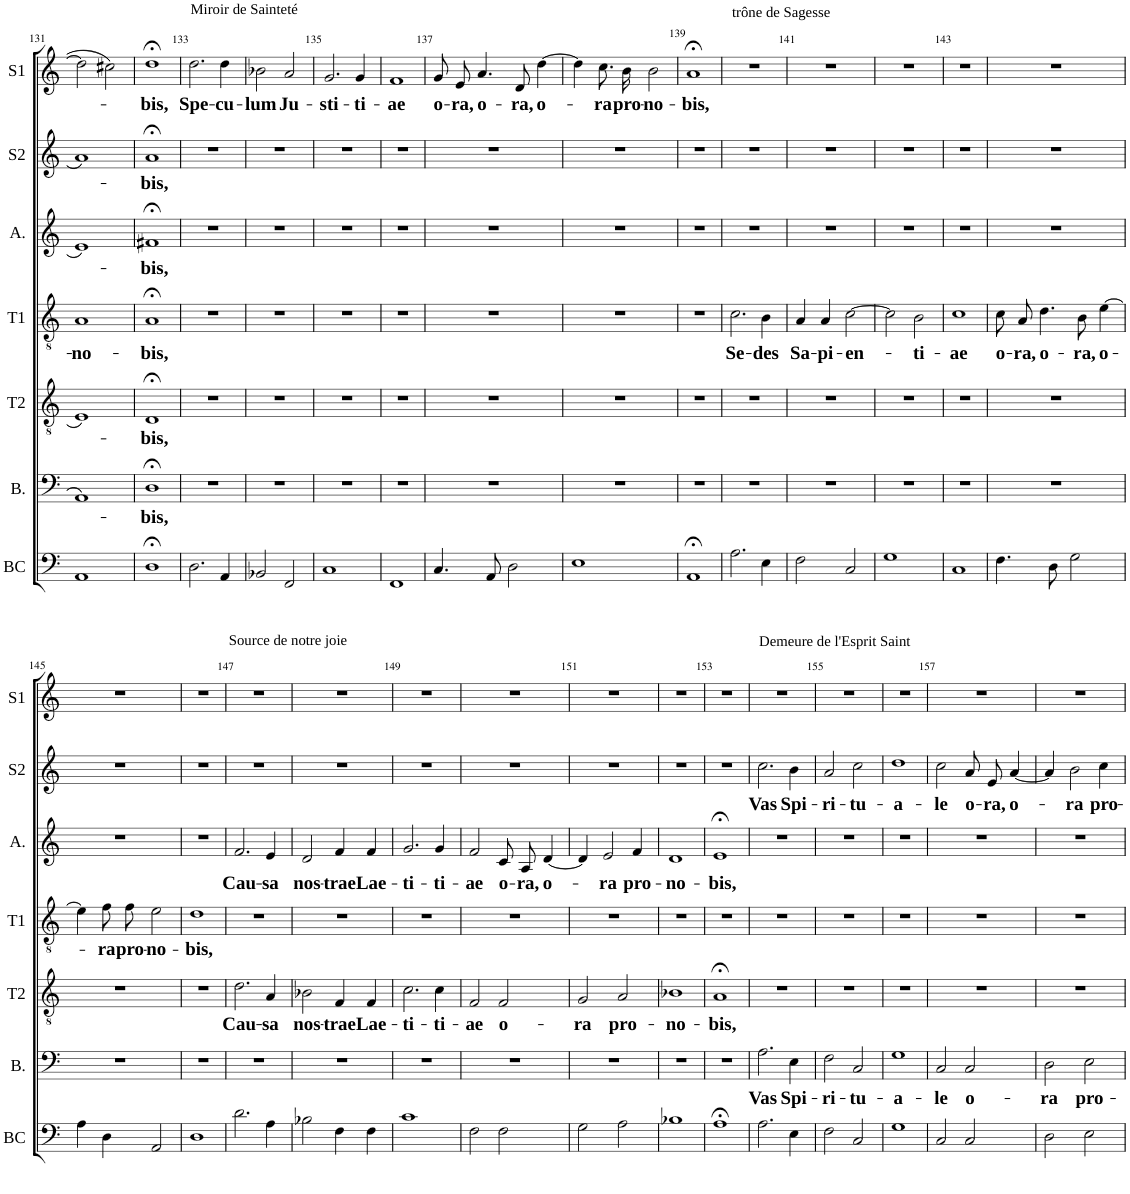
**kern	**kern	**text	**kern	**text	**kern	**text	**kern	**text	**kern	**text	**kern	**text
*part7	*part6	*part6	*part5	*part5	*part4	*part4	*part3	*part3	*part2	*part2	*part1	*part1
*staff7	*staff6	*staff6	*staff5	*staff5	*staff4	*staff4	*staff3	*staff3	*staff2	*staff2	*staff1	*staff1
*I"Continuo	*I"Bass	*	*I"Tenor 2	*	*I"Tenor 1	*	*I"Alto	*	*I"Soprano 2	*	*I"Soprano 1	*
*	*I'B.	*	*I'T2	*	*I'T1	*	*I'A.	*	*I'S2	*	*I'S1	*
!!LO:PB:g=z
*clefF4	*clefF4	*	*clefGv2	*	*clefGv2	*	*clefG2	*	*clefG2	*	*clefG2	*
*k[]	*k[]	*	*k[]	*	*k[]	*	*k[]	*	*k[]	*	*k[]	*
*M4/4	*M4/4	*	*M4/4	*	*M4/4	*	*M4/4	*	*M4/4	*	*M4/4	*
*met(c|)	*met(c|)	*	*met(c|)	*	*met(c|)	*	*met(c|)	*	*met(c|)	*	*met(c|)	*
=131	=131	=131	=131	=131	=131	=131	=131	=131	=131	=131	=131	=131
!	!	!	!	!	!	!LO:LY:b	!	!	!	!	!	!
1AA	1AA	.	1E	.	1A	-no-	1e	.	1a	.	2dd\]	.
.	.	.	.	.	.	.	.	.	.	.	2cc#X\	.
=132	=132	=132	=132	=132	=132	=132	=132	=132	=132	=132	=132	=132
!	!	!LO:LY:b	!	!LO:LY:b	!	!LO:LY:b	!	!LO:LY:b	!	!LO:LY:b	!	!LO:LY:b
1D;<	1D;<	-bis,	1D;<	-bis,	1A;<	-bis,	1f#X;<	-bis,	1a;<	-bis,	1dd;<	-bis,
=133	=133	=133	=133	=133	=133	=133	=133	=133	=133	=133	=133	=133
!	!	!	!	!	!	!	!	!	!	!	!LO:TX:a:t=Miroir de Sainteté	!
!	!	!	!	!	!	!	!	!	!	!	!	!LO:LY:b
2.D\	1r	.	1r	.	1r	.	1r	.	1r	.	2.dd\	Spe-
!	!	!	!	!	!	!	!	!	!	!	!	!LO:LY:b
4AA/	.	.	.	.	.	.	.	.	.	.	4dd\	-cu-
=134	=134	=134	=134	=134	=134	=134	=134	=134	=134	=134	=134	=134
!	!	!	!	!	!	!	!	!	!	!	!	!LO:LY:b
2BB-X/	1r	.	1r	.	1r	.	1r	.	1r	.	2b-X\	-lum
!	!	!	!	!	!	!	!	!	!	!	!	!LO:LY:b
2FF/	.	.	.	.	.	.	.	.	.	.	2a/	Ju-
=135	=135	=135	=135	=135	=135	=135	=135	=135	=135	=135	=135	=135
!	!	!	!	!	!	!	!	!	!	!	!	!LO:LY:b
1C	1r	.	1r	.	1r	.	1r	.	1r	.	2.g/	-sti-
!	!	!	!	!	!	!	!	!	!	!	!	!LO:LY:b
.	.	.	.	.	.	.	.	.	.	.	4g/	-ti-
=136	=136	=136	=136	=136	=136	=136	=136	=136	=136	=136	=136	=136
!	!	!	!	!	!	!	!	!	!	!	!	!LO:LY:b
1FF	1r	.	1r	.	1r	.	1r	.	1r	.	1f	-ae
=137	=137	=137	=137	=137	=137	=137	=137	=137	=137	=137	=137	=137
!	!	!	!	!	!	!	!	!	!	!	!	!LO:LY:b
4.C/	1r	.	1r	.	1r	.	1r	.	1r	.	8g/L	o-
!	!	!	!	!	!	!	!	!	!	!	!	!LO:LY:b
.	.	.	.	.	.	.	.	.	.	.	8e/J	-ra,
!	!	!	!	!	!	!	!	!	!	!	!	!LO:LY:b
.	.	.	.	.	.	.	.	.	.	.	4.a/	o-
8AA/	.	.	.	.	.	.	.	.	.	.	.	.
2D\	.	.	.	.	.	.	.	.	.	.	.	.
!	!	!	!	!	!	!	!	!	!	!	!	!LO:LY:b
.	.	.	.	.	.	.	.	.	.	.	8d/	-ra,
!	!	!	!	!	!	!	!	!	!	!	!	!LO:LY:b
.	.	.	.	.	.	.	.	.	.	.	[4dd\	o-
=138	=138	=138	=138	=138	=138	=138	=138	=138	=138	=138	=138	=138
1E	1r	.	1r	.	1r	.	1r	.	1r	.	4dd\]	.
!	!	!	!	!	!	!	!	!	!	!	!	!LO:LY:b
.	.	.	.	.	.	.	.	.	.	.	8.cc\L	-ra
!	!	!	!	!	!	!	!	!	!	!	!	!LO:LY:b
.	.	.	.	.	.	.	.	.	.	.	16b\Jk	pro-
!	!	!	!	!	!	!	!	!	!	!	!	!LO:LY:b
.	.	.	.	.	.	.	.	.	.	.	2b\	-no-
=139	=139	=139	=139	=139	=139	=139	=139	=139	=139	=139	=139	=139
!	!	!	!	!	!	!	!	!	!	!	!	!LO:LY:b
1AA;<	1r	.	1r	.	1r	.	1r	.	1r	.	1a;<	-bis,
=140	=140	=140	=140	=140	=140	=140	=140	=140	=140	=140	=140	=140
!	!	!	!	!	!	!	!	!	!	!	!LO:TX:a:t=trône de Sagesse	!
!	!	!	!	!	!	!LO:LY:b	!	!	!	!	!	!
2.A\	1r	.	1r	.	2.c\	Se-	1r	.	1r	.	1r	.
!	!	!	!	!	!	!LO:LY:b	!	!	!	!	!	!
4E\	.	.	.	.	4B\	-des	.	.	.	.	.	.
=141	=141	=141	=141	=141	=141	=141	=141	=141	=141	=141	=141	=141
!	!	!	!	!	!	!LO:LY:b	!	!	!	!	!	!
2F\	1r	.	1r	.	4A/	Sa-	1r	.	1r	.	1r	.
!	!	!	!	!	!	!LO:LY:b	!	!	!	!	!	!
.	.	.	.	.	4A/	-pi-	.	.	.	.	.	.
!	!	!	!	!	!	!LO:LY:b	!	!	!	!	!	!
2C/	.	.	.	.	[2c\	-en-	.	.	.	.	.	.
=142	=142	=142	=142	=142	=142	=142	=142	=142	=142	=142	=142	=142
1G	1r	.	1r	.	2c\]	.	1r	.	1r	.	1r	.
!	!	!	!	!	!	!LO:LY:b	!	!	!	!	!	!
.	.	.	.	.	2B\	-ti-	.	.	.	.	.	.
=143	=143	=143	=143	=143	=143	=143	=143	=143	=143	=143	=143	=143
!	!	!	!	!	!	!LO:LY:b	!	!	!	!	!	!
1C	1r	.	1r	.	1c	-ae	1r	.	1r	.	1r	.
=144	=144	=144	=144	=144	=144	=144	=144	=144	=144	=144	=144	=144
!	!	!	!	!	!	!LO:LY:b	!	!	!	!	!	!
4.F\	1r	.	1r	.	8c\L	o-	1r	.	1r	.	1r	.
!	!	!	!	!	!	!LO:LY:b	!	!	!	!	!	!
.	.	.	.	.	8A\J	-ra,	.	.	.	.	.	.
!	!	!	!	!	!	!LO:LY:b	!	!	!	!	!	!
.	.	.	.	.	4.d\	o-	.	.	.	.	.	.
8D\	.	.	.	.	.	.	.	.	.	.	.	.
2G\	.	.	.	.	.	.	.	.	.	.	.	.
!	!	!	!	!	!	!LO:LY:b	!	!	!	!	!	!
.	.	.	.	.	8B\	-ra,	.	.	.	.	.	.
!	!	!	!	!	!	!LO:LY:b	!	!	!	!	!	!
.	.	.	.	.	[4e\	o-	.	.	.	.	.	.
!!LO:LB:g=z
=145	=145	=145	=145	=145	=145	=145	=145	=145	=145	=145	=145	=145
4A\	1r	.	1r	.	4e\]	.	1r	.	1r	.	1r	.
!	!	!	!	!	!	!LO:LY:b	!	!	!	!	!	!
4D\	.	.	.	.	8f\L	-ra	.	.	.	.	.	.
!	!	!	!	!	!	!LO:LY:b	!	!	!	!	!	!
.	.	.	.	.	8f\J	pro-	.	.	.	.	.	.
!	!	!	!	!	!	!LO:LY:b	!	!	!	!	!	!
2AA/	.	.	.	.	2e\	-no-	.	.	.	.	.	.
=146	=146	=146	=146	=146	=146	=146	=146	=146	=146	=146	=146	=146
!	!	!	!	!	!	!LO:LY:b	!	!	!	!	!	!
1D	1r	.	1r	.	1d	-bis,	1r	.	1r	.	1r	.
=147	=147	=147	=147	=147	=147	=147	=147	=147	=147	=147	=147	=147
!	!	!	!	!	!	!	!	!	!	!	!LO:TX:a:t=Source de notre joie	!
!	!	!	!	!LO:LY:b	!	!	!	!LO:LY:b	!	!	!	!
2.d\	1r	.	2.d\	Cau-	1r	.	2.f/	Cau-	1r	.	1r	.
!	!	!	!	!LO:LY:b	!	!	!	!LO:LY:b	!	!	!	!
4A\	.	.	4A/	-sa	.	.	4e/	-sa	.	.	.	.
=148	=148	=148	=148	=148	=148	=148	=148	=148	=148	=148	=148	=148
!	!	!	!	!LO:LY:b	!	!	!	!LO:LY:b	!	!	!	!
2B-X\	1r	.	2B-X\	nos-	1r	.	2d/	nos-	1r	.	1r	.
!	!	!	!	!LO:LY:b	!	!	!	!LO:LY:b	!	!	!	!
4F\	.	.	4F/	-trae	.	.	4f/	-trae	.	.	.	.
!	!	!	!	!LO:LY:b	!	!	!	!LO:LY:b	!	!	!	!
4F\	.	.	4F/	Lae-	.	.	4f/	Lae-	.	.	.	.
=149	=149	=149	=149	=149	=149	=149	=149	=149	=149	=149	=149	=149
!	!	!	!	!LO:LY:b	!	!	!	!LO:LY:b	!	!	!	!
1c	1r	.	2.c\	-ti-	1r	.	2.g/	-ti-	1r	.	1r	.
!	!	!	!	!LO:LY:b	!	!	!	!LO:LY:b	!	!	!	!
.	.	.	4c\	-ti-	.	.	4g/	-ti-	.	.	.	.
=150	=150	=150	=150	=150	=150	=150	=150	=150	=150	=150	=150	=150
!	!	!	!	!LO:LY:b	!	!	!	!LO:LY:b	!	!	!	!
2F\	1r	.	2F/	-ae	1r	.	2f/	-ae	1r	.	1r	.
!	!	!	!	!LO:LY:b	!	!	!	!LO:LY:b	!	!	!	!
2F\	.	.	2F/	o-	.	.	8c/L	o-	.	.	.	.
!	!	!	!	!	!	!	!	!LO:LY:b	!	!	!	!
.	.	.	.	.	.	.	8A/J	-ra,	.	.	.	.
!	!	!	!	!	!	!	!	!LO:LY:b	!	!	!	!
.	.	.	.	.	.	.	[4d/	o-	.	.	.	.
=151	=151	=151	=151	=151	=151	=151	=151	=151	=151	=151	=151	=151
!	!	!	!	!LO:LY:b	!	!	!	!	!	!	!	!
2G\	1r	.	2G/	-ra	1r	.	4d/]	.	1r	.	1r	.
!	!	!	!	!	!	!	!	!LO:LY:b	!	!	!	!
.	.	.	.	.	.	.	2e/	-ra	.	.	.	.
!	!	!	!	!LO:LY:b	!	!	!	!	!	!	!	!
2A\	.	.	2A/	pro-	.	.	.	.	.	.	.	.
!	!	!	!	!	!	!	!	!LO:LY:b	!	!	!	!
.	.	.	.	.	.	.	4f/	pro-	.	.	.	.
=152	=152	=152	=152	=152	=152	=152	=152	=152	=152	=152	=152	=152
!	!	!	!	!LO:LY:b	!	!	!	!LO:LY:b	!	!	!	!
1B-X	1r	.	1B-X	-no-	1r	.	1d	-no-	1r	.	1r	.
=153	=153	=153	=153	=153	=153	=153	=153	=153	=153	=153	=153	=153
!	!	!	!	!LO:LY:b	!	!	!	!LO:LY:b	!	!	!	!
1A;<	1r	.	1A;<	-bis,	1r	.	1e;<	-bis,	1r	.	1r	.
=154	=154	=154	=154	=154	=154	=154	=154	=154	=154	=154	=154	=154
!	!	!	!	!	!	!	!	!	!	!	!LO:TX:a:t=Demeure de l'Esprit Saint	!
!	!	!LO:LY:b	!	!	!	!	!	!	!	!LO:LY:b	!	!
2.A\	2.A\	Vas	1r	.	1r	.	1r	.	2.cc\	Vas	1r	.
!	!	!LO:LY:b	!	!	!	!	!	!	!	!LO:LY:b	!	!
4E\	4E\	Spi-	.	.	.	.	.	.	4b\	Spi-	.	.
=155	=155	=155	=155	=155	=155	=155	=155	=155	=155	=155	=155	=155
!	!	!LO:LY:b	!	!	!	!	!	!	!	!LO:LY:b	!	!
2F\	2F\	-ri-	1r	.	1r	.	1r	.	2a/	-ri-	1r	.
!	!	!LO:LY:b	!	!	!	!	!	!	!	!LO:LY:b	!	!
2C/	2C/	-tu-	.	.	.	.	.	.	2cc\	-tu-	.	.
=156	=156	=156	=156	=156	=156	=156	=156	=156	=156	=156	=156	=156
!	!	!LO:LY:b	!	!	!	!	!	!	!	!LO:LY:b	!	!
1G	1G	-a-	1r	.	1r	.	1r	.	1dd	-a-	1r	.
=157	=157	=157	=157	=157	=157	=157	=157	=157	=157	=157	=157	=157
!	!	!LO:LY:b	!	!	!	!	!	!	!	!LO:LY:b	!	!
2C/	2C/	-le	1r	.	1r	.	1r	.	2cc\	-le	1r	.
!	!	!LO:LY:b	!	!	!	!	!	!	!	!LO:LY:b	!	!
2C/	2C/	o-	.	.	.	.	.	.	8a/L	o-	.	.
!	!	!	!	!	!	!	!	!	!	!LO:LY:b	!	!
.	.	.	.	.	.	.	.	.	8e/J	-ra,	.	.
!	!	!	!	!	!	!	!	!	!	!LO:LY:b	!	!
.	.	.	.	.	.	.	.	.	[4a/	o-	.	.
=158	=158	=158	=158	=158	=158	=158	=158	=158	=158	=158	=158	=158
!	!	!LO:LY:b	!	!	!	!	!	!	!	!	!	!
2D\	2D\	-ra	1r	.	1r	.	1r	.	4a/]	.	1r	.
!	!	!	!	!	!	!	!	!	!	!LO:LY:b	!	!
.	.	.	.	.	.	.	.	.	2b\	-ra	.	.
!	!	!LO:LY:b	!	!	!	!	!	!	!	!	!	!
2E\	2E\	pro-	.	.	.	.	.	.	.	.	.	.
!	!	!	!	!	!	!	!	!	!	!LO:LY:b	!	!
.	.	.	.	.	.	.	.	.	4cc\	pro-	.	.
=	=	=	=	=	=	=	=	=	=	=	=	=
*-	*-	*-	*-	*-	*-	*-	*-	*-	*-	*-	*-	*-
